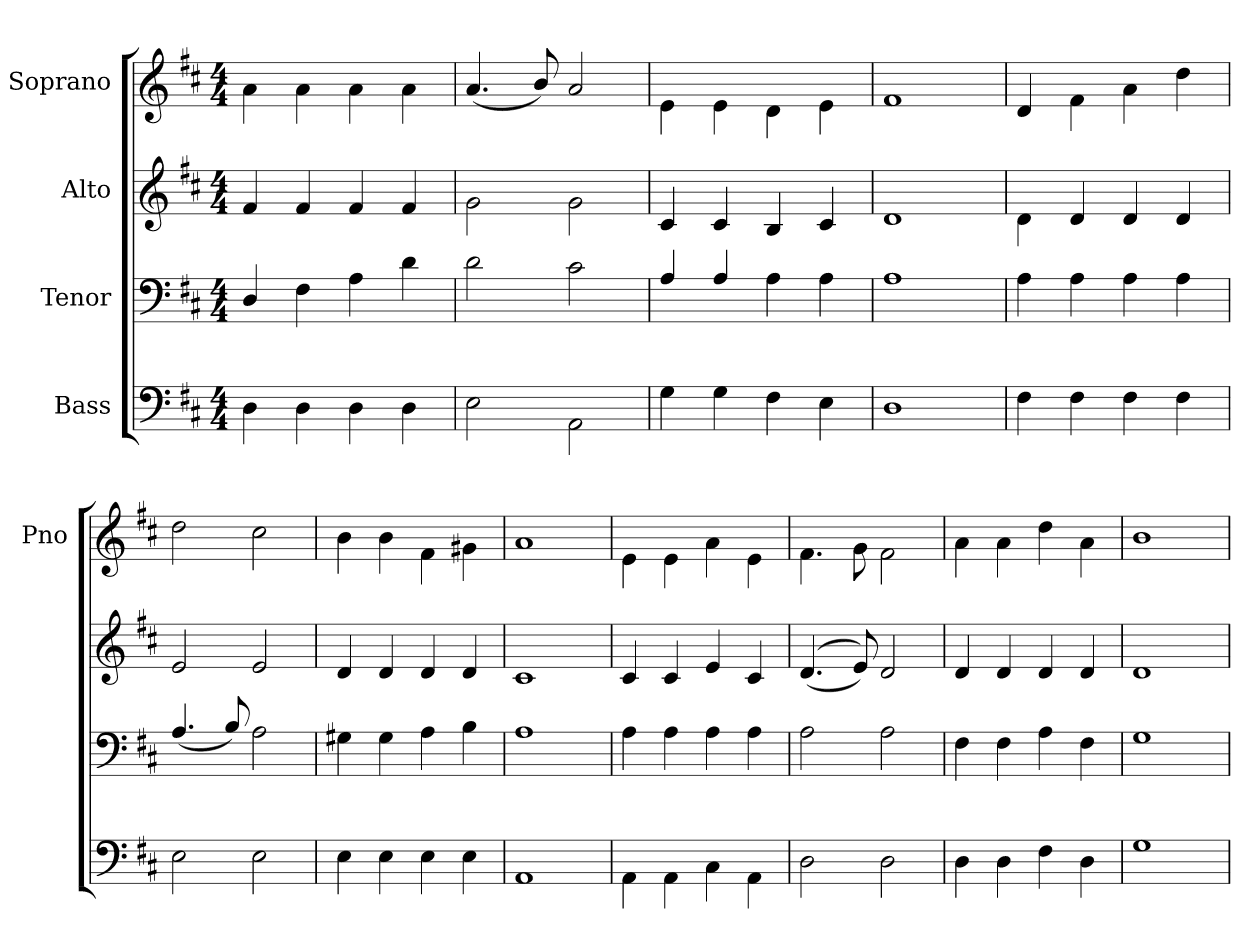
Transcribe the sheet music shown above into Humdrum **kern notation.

**kern	**kern	**kern	**kern
*part4	*part3	*part2	*part1
*staff4	*staff3	*staff2	*staff1
*I"Bass	*I"Tenor	*I"Alto	*I"Soprano
*	*	*	*I'Pno
*clefF4	*clefF4	*clefG2	*clefG2
*k[f#c#]	*k[f#c#]	*k[f#c#]	*k[f#c#]
*D:	*D:	*D:	*D:
*M4/4	*M4/4	*M4/4	*M4/4
=	=	=	=
4D\	4D/	4f#/	4a\
4D\	4F#\	4f#/	4a\
4D\	4A\	4f#/	4a\
4D\	4d\	4f#/	4a\
=	=	=	=
2E\	2d\	2g\	(>4.a/
.	.	.	8b/)
2AA\	2c#\	2g\	2a/
=	=	=	=
4G\	4A/	4c#/	4e\
4G\	4A/	4c#/	4e\
4F#\	4A\	4B/	4d\
4E\	4A\	4c#/	4e\
=	=	=	=
1D	1A	1d	1f#
=	=	=	=
4F#\	4A\	4d\	4d/
4F#\	4A\	4d/	4f#\
4F#\	4A\	4d/	4a\
4F#\	4A\	4d/	4dd\
=	=	=	=
2E\	(>4.A/	2e/	2dd\
.	8B/)	.	.
2E\	2A\	2e/	2cc#\
=	=	=	=
4E\	4G#X\	4d/	4b\
4E\	4G#\	4d/	4b\
4E\	4A\	4d/	4f#\
4E\	4B\	4d/	4g#X\
=	=	=	=
1AA	1A	1c#	1a
=	=	=	=
4AA\	4A\	4c#/	4e\
4AA\	4A\	4c#/	4e\
4C#\	4A\	4e/	4a\
4AA\	4A\	4c#/	4e\
=	=	=	=
2D\	2A\	(>(<4.d/	4.f#\
.	.	8e/))	8g\
2D\	2A\	2d/	2f#\
=	=	=	=
4D\	4F#\	4d/	4a\
4D\	4F#\	4d/	4a\
4F#\	4A\	4d/	4dd\
4D\	4F#\	4d/	4a\
=	=	=	=
1G	1G	1d	1b
=	=	=	=
*-	*-	*-	*-
